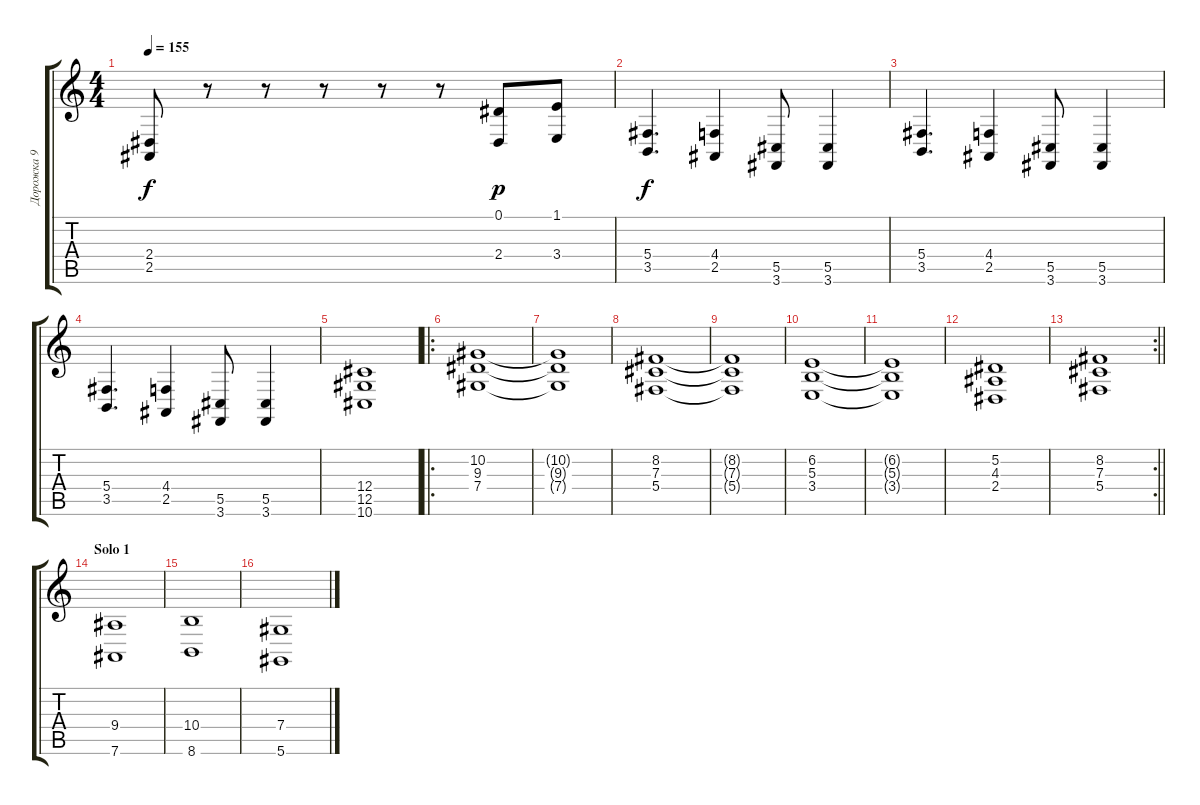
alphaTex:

\track ("Дорожка 9" "Дорожка 9") {instrument stringensemble1}
\staff {score tabs}
\tuning (Eb4 Bb3 Gb3 Db3 Ab2 Eb2) {hide}
\ts (4 4)
\tempo 155
\clef g2
\ks c
(2.4 2.5).8{dy f} r.8 r.8 r.8 r.8 r.8 (0.1 2.4).8{dy p} (1.1 3.4).8 |
(5.4 3.5).4{d dy f} (4.4 2.5).4 (5.5 3.6).8 (5.5 3.6).4 |
(5.4 3.5).4{d} (4.4 2.5).4 (5.5 3.6).8 (5.5 3.6).4 |
(5.4 3.5).4{d} (4.4 2.5).4 (5.5 3.6).8 (5.5 3.6).4 |
(12.4 12.5 10.6).1 |
\ro
(10.2 9.3 7.4).1 |
(10.2{t} 9.3{t} 7.4{t}).1 |
(8.2 7.3 5.4).1 |
(8.2{t} 7.3{t} 5.4{t}).1 |
(6.2 5.3 3.4).1 |
(6.2{t} 5.3{t} 3.4{t}).1 |
(5.2 4.3 2.4).1 |
\rc 2
\barLineRight lightlight
(8.2 7.3 5.4).1 |
\section ("" "Solo 1")
(9.4 7.6).1 |
(10.4 8.6).1 |
(7.4 5.6).1
